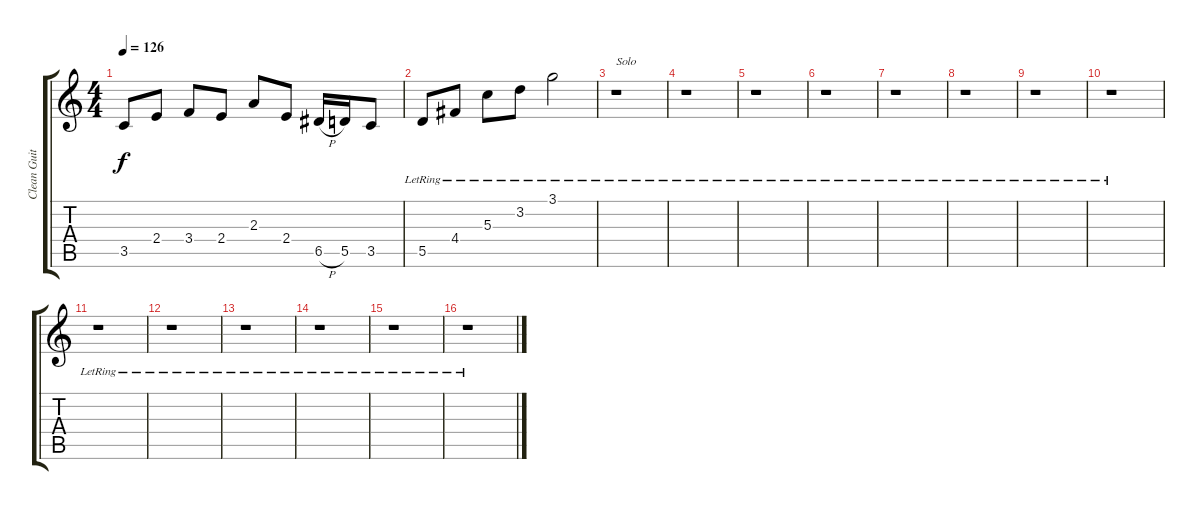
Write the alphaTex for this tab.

\track ("Clean Guitar" "Clean Guit") {instrument electricguitarjazz}
\staff {score tabs}
\tuning (E4 B3 G3 D3 A2 E2) {hide}
\ts (4 4)
\tempo 126
\clef g2
\ks c
3.5.8{dy f} 2.4.8 3.4.8 2.4.8 2.3.8 2.4.8 6.5{h}.16 5.5.16 3.5.8 |
5.5{lr}.8 4.4{lr}.8 5.3{lr}.8 3.2{lr}.8 3.1{lr}.2 |
r.1{txt "Solo"} |
r.1 |
r.1 |
r.1 |
r.1 |
r.1 |
r.1 |
r.1 |
r.1 |
r.1 |
r.1 |
r.1 |
r.1 |
r.1
